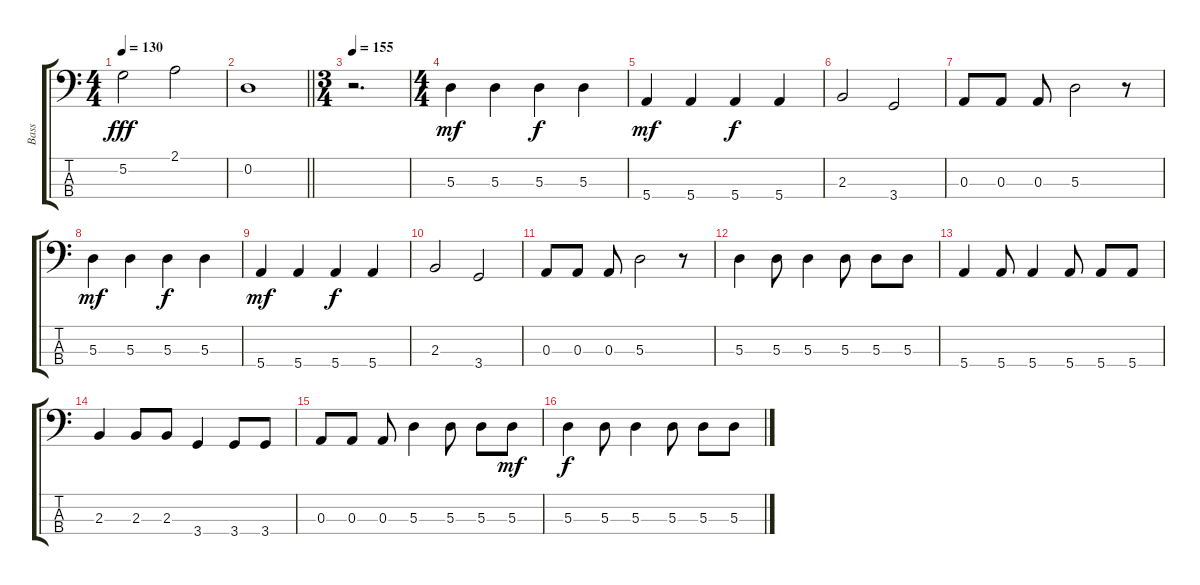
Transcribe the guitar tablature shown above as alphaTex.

\track ("Bass" "Bass") {instrument electricbassfinger}
\staff {score tabs}
\tuning (G2 D2 A1 E1) {hide}
\ts (4 4)
\tempo 130
\clef f4
\ks c
5.2.2{dy fff} 2.1.2 |
\barLineRight lightlight
0.2.1 |
\ts (3 4)
\tempo 155
r.2{d} |
\ts (4 4)
5.3.4{dy mf} 5.3.4 5.3.4{dy f} 5.3.4 |
5.4.4{dy mf} 5.4.4 5.4.4{dy f} 5.4.4 |
2.3.2 3.4.2 |
0.3.8 0.3.8 0.3.8 5.3.2 r.8 |
5.3.4{dy mf} 5.3.4 5.3.4{dy f} 5.3.4 |
5.4.4{dy mf} 5.4.4 5.4.4{dy f} 5.4.4 |
2.3.2 3.4.2 |
0.3.8 0.3.8 0.3.8 5.3.2 r.8 |
5.3.4 5.3.8 5.3.4 5.3.8 5.3.8 5.3.8 |
5.4.4 5.4.8 5.4.4 5.4.8 5.4.8 5.4.8 |
2.3.4 2.3.8 2.3.8 3.4.4 3.4.8 3.4.8 |
0.3.8 0.3.8 0.3.8 5.3.4 5.3.8 5.3.8 5.3.8{dy mf} |
5.3.4{dy f} 5.3.8 5.3.4 5.3.8 5.3.8 5.3.8
